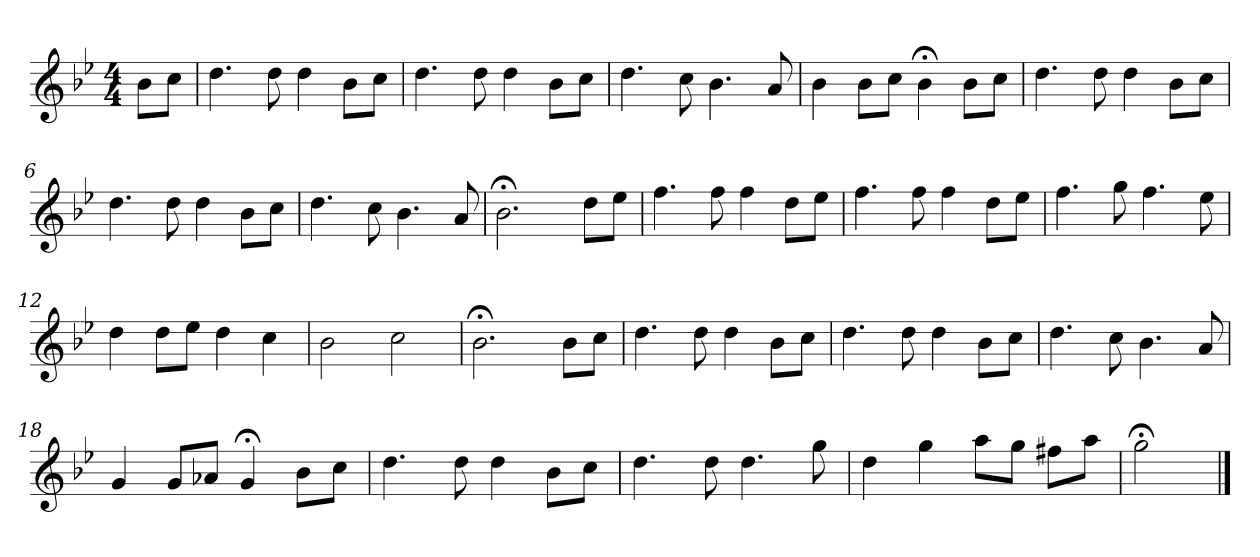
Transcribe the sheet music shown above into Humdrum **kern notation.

**kern
*part1
*staff1
*k[b-e-]
*g:
*M4/4
*MM120
=
8b-L
8ccJ
=1
4.dd
8dd
4dd
8b-L
8ccJ
=2
4.dd
8dd
4dd
8b-L
8ccJ
=3
4.dd
8cc
4.b-
8a
=4
4b-
8b-L
8ccJ
4b-;<
8b-L
8ccJ
=5
4.dd
8dd
4dd
8b-L
8ccJ
=6
4.dd
8dd
4dd
8b-L
8ccJ
=7
4.dd
8cc
4.b-
8a
=8
2.b-;<
8ddL
8ee-J
=9
4.ff
8ff
4ff
8ddL
8ee-J
=10
4.ff
8ff
4ff
8ddL
8ee-J
=11
4.ff
8gg
4.ff
8ee-
=12
4dd
8ddL
8ee-J
4dd
4cc
=13
2b-
2cc
=14
2.b-;<
8b-L
8ccJ
=15
4.dd
8dd
4dd
8b-L
8ccJ
=16
4.dd
8dd
4dd
8b-L
8ccJ
=17
4.dd
8cc
4.b-
8a
=18
4g
8gL
8a-XJ
4g;<
8b-L
8ccJ
=19
4.dd
8dd
4dd
8b-L
8ccJ
=20
4.dd
8dd
4.dd
8gg
=21
4dd
4gg
8aaL
8ggJ
8ff#XL
8aaJ
=22
2gg;<
==
*-
